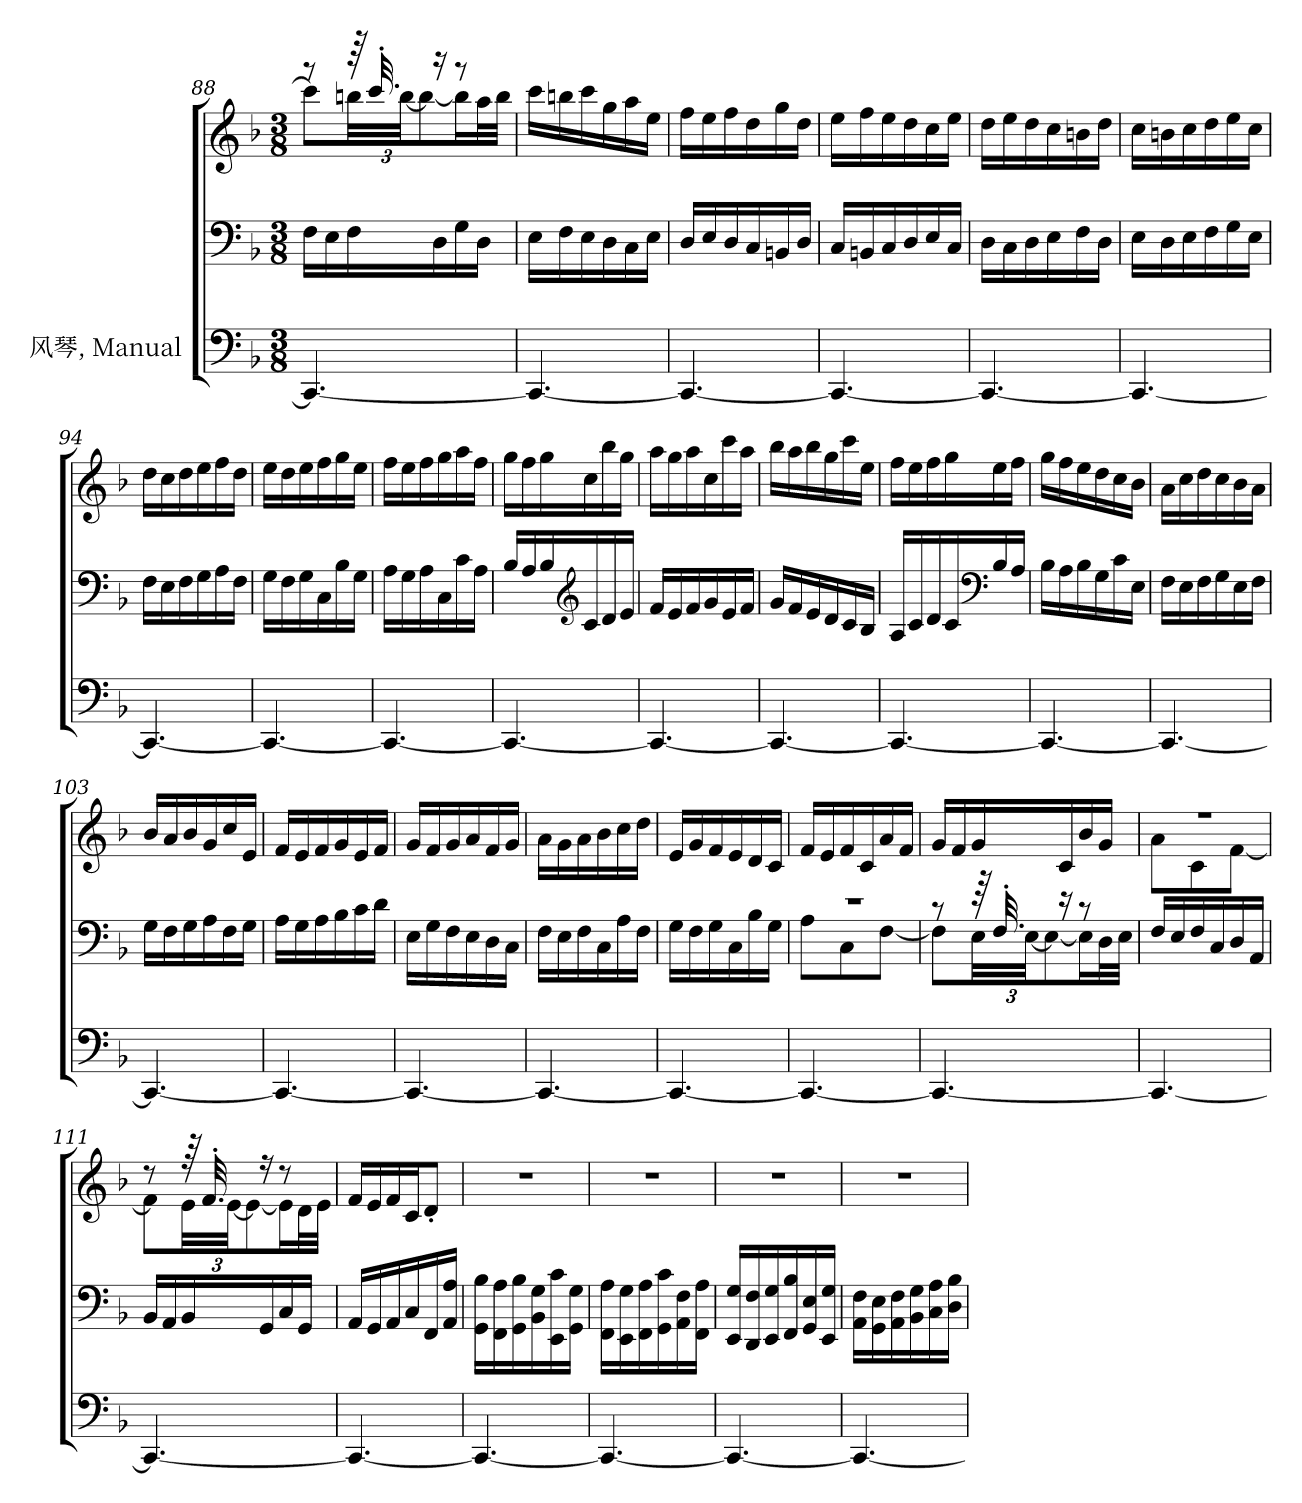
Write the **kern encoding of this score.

**kern	**kern	**kern
*part1	*part1	*part1
*staff3	*staff2	*staff1
*I"风琴, Manual	*	*
*clefF4	*clefF4	*clefG2
*k[b-]	*k[b-]	*k[b-]
*M3/8	*M3/8	*M3/8
=88	=88	=88
*	*	*^
4.CC/_	16F\LL	8r	8ccc\L]
.	16E\	.	.
*	*	*	*Xbrackettup
.	16F\	64r	48bbn\LL
.	.	32.ccc'/	.
.	.	.	[48bb\JJ
.	.	.	12bb\_
.	16D\	16r	.
.	16G\	8r	16bb\L]
.	16D\JJ	.	32aa\L
.	.	.	32bb\JJJ
*	*	*v	*v
!!LO:LB:g=z
=89	=89	=89
4.CC/_	16E\LL	16ccc\LL
.	16F\	16bbn\
.	16E\	16ccc\
.	16D\	16gg\
.	16C\	16aa\
.	16E\JJ	16ee\JJ
=90	=90	=90
4.CC/_	16D/LL	16ff\LL
.	16E/	16ee\
.	16D/	16ff\
.	16C/	16dd\
.	16BBn/	16gg\
.	16D/JJ	16dd\JJ
=91	=91	=91
4.CC/_	16C/LL	16ee\LL
.	16BBn/	16ff\
.	16C/	16ee\
.	16D/	16dd\
.	16E/	16cc\
.	16C/JJ	16ee\JJ
=92	=92	=92
4.CC/_	16D\LL	16dd\LL
.	16C\	16ee\
.	16D\	16dd\
.	16E\	16cc\
.	16F\	16bn\
.	16D\JJ	16dd\JJ
=93	=93	=93
4.CC/_	16E\LL	16cc\LL
.	16D\	16bn\
.	16E\	16cc\
.	16F\	16dd\
.	16G\	16ee\
.	16E\JJ	16cc\JJ
=94	=94	=94
4.CC/_	16F\LL	16dd\LL
.	16E\	16cc\
.	16F\	16dd\
.	16G\	16ee\
.	16A\	16ff\
.	16F\JJ	16dd\JJ
!!LO:LB:g=z
=95	=95	=95
4.CC/_	16G\LL	16ee\LL
.	16F\	16dd\
.	16G\	16ee\
.	16C\	16ff\
.	16B-\	16gg\
.	16G\JJ	16ee\JJ
=96	=96	=96
4.CC/_	16A\LL	16ff\LL
.	16G\	16ee\
.	16A\	16ff\
.	16C\	16gg\
.	16c\	16aa\
.	16A\JJ	16ff\JJ
=97	=97	=97
4.CC/_	16B-/LL	16gg\LL
.	16A/	16ff\
.	16B-/	16gg\
*	*clefG2	*
.	16c/	16cc\
.	16d/	16bb-\
.	16e/JJ	16gg\JJ
=98	=98	=98
4.CC/_	16f/LL	16aa\LL
.	16e/	16gg\
.	16f/	16aa\
.	16g/	16cc\
.	16e/	16ccc\
.	16f/JJ	16aa\JJ
=99	=99	=99
4.CC/_	16g/LL	16bb-\LL
.	16f/	16aa\
.	16e/	16bb-\
.	16d/	16gg\
.	16c/	16ccc\
.	16B-/JJ	16ee\JJ
!!LO:LB:g=z
=100	=100	=100
4.CC/_	16A/LL	16ff\LL
.	16c/	16ee\
.	16d/	16ff\
.	16c/	16gg\
*	*clefF4	*
.	16B-/	16ee\
.	16A/JJ	16ff\JJ
=101	=101	=101
4.CC/_	16B-\LL	16gg\LL
.	16A\	16ff\
.	16B-\	16ee\
.	16G\	16dd\
.	16c\	16cc\
.	16E\JJ	16b-\JJ
=102	=102	=102
4.CC/_	16F\LL	16a\LL
.	16E\	16cc\
.	16F\	16dd\
.	16G\	16cc\
.	16E\	16b-\
.	16F\JJ	16a\JJ
=103	=103	=103
4.CC/_	16G\LL	16b-/LL
.	16F\	16a/
.	16G\	16b-/
.	16A\	16g/
.	16F\	16cc/
.	16G\JJ	16e/JJ
=104	=104	=104
4.CC/_	16A\LL	16f/LL
.	16G\	16e/
.	16A\	16f/
.	16B-\	16g/
.	16c\	16e/
.	16d\JJ	16f/JJ
=105	=105	=105
4.CC/_	16E\LL	16g/LL
.	16G\	16f/
.	16F\	16g/
.	16E\	16a/
.	16D\	16f/
.	16C\JJ	16g/JJ
!!LO:PB:g=z
=106	=106	=106
4.CC/_	16F\LL	16a\LL
.	16E\	16g\
.	16F\	16a\
.	16C\	16b-\
.	16A\	16cc\
.	16F\JJ	16dd\JJ
=107	=107	=107
4.CC/_	16G\LL	16e/LL
.	16F\	16g/
.	16G\	16f/
.	16C\	16e/
.	16B-\	16d/
.	16G\JJ	16c/JJ
=108	=108	=108
*	*^	*
4.CC/_	4.r	8A\L	16f/LL
.	.	.	16e/
.	.	8C\	16f/
.	.	.	16c/
.	.	[8F\J	16a/
.	.	.	16f/JJ
=109	=109	=109	=109
4.CC/_	8r	8F\L]	16g/LL
.	.	.	16f/
*	*	*Xbrackettup	*
.	64r	48E\LL	16g/
.	32.F'/	.	.
.	.	[48E\JJ	.
.	.	12E\_	.
.	16r	.	16c/
.	8r	16E\L]	16b-/
.	.	32D\L	16g/JJ
.	.	32E\JJJ	.
*	*v	*v	*
=110	=110	=110
*	*	*^
4.CC/_	16F/LL	4.r	8a\L
.	16E/	.	.
.	16F/	.	8c\
.	16C/	.	.
.	16D/	.	[8f\J
.	16AA/JJ	.	.
!!LO:LB:g=z	!!
=111	=111	=111	=111
4.CC/_	16BB-/LL	8r	8f\L]
.	16AA/	.	.
.	16BB-/	64r	48e\LL
.	.	32.f'/	.
.	.	.	[48e\JJ
.	.	.	12e\_
.	16GG/	16r	.
.	16C/	8r	16e\L]
.	16GG/JJ	.	32d\L
.	.	.	32e\JJJ
*	*	*v	*v
=112	=112	=112
4.CC/_	16AA/LL	16f/LL
.	16GG/	16e/
.	16AA/	16f/
.	16C/	16c/J
.	16FF/	8d'/J
.	16AA/ 16A/JJ	.
=113	=113	=113
4.CC/_	16GG\ 16B-\LL	4.r
.	16FF\ 16A\	.
.	16GG\ 16B-\	.
.	16BB-\ 16G\	.
.	16EE\ 16c\	.
.	16GG\ 16G\JJ	.
=114	=114	=114
4.CC/_	16FF\ 16A\LL	4.r
.	16EE\ 16G\	.
.	16FF\ 16A\	.
.	16GG\ 16c\	.
.	16AA\ 16F\	.
.	16FF\ 16A\JJ	.
=115	=115	=115
4.CC/_	16EE/ 16G/LL	4.r
.	16DD/ 16F/	.
.	16EE/ 16G/	.
.	16FF/ 16B-/	.
.	16GG/ 16E/	.
.	16EE/ 16G/JJ	.
!!LO:LB:g=z
=116	=116	=116
4.CC/_	16AA\ 16F\LL	4.r
.	16GG\ 16E\	.
.	16AA\ 16F\	.
.	16BB-\ 16G\	.
.	16C\ 16A\	.
.	16D\ 16B-\JJ	.
=	=	=
*-	*-	*-
